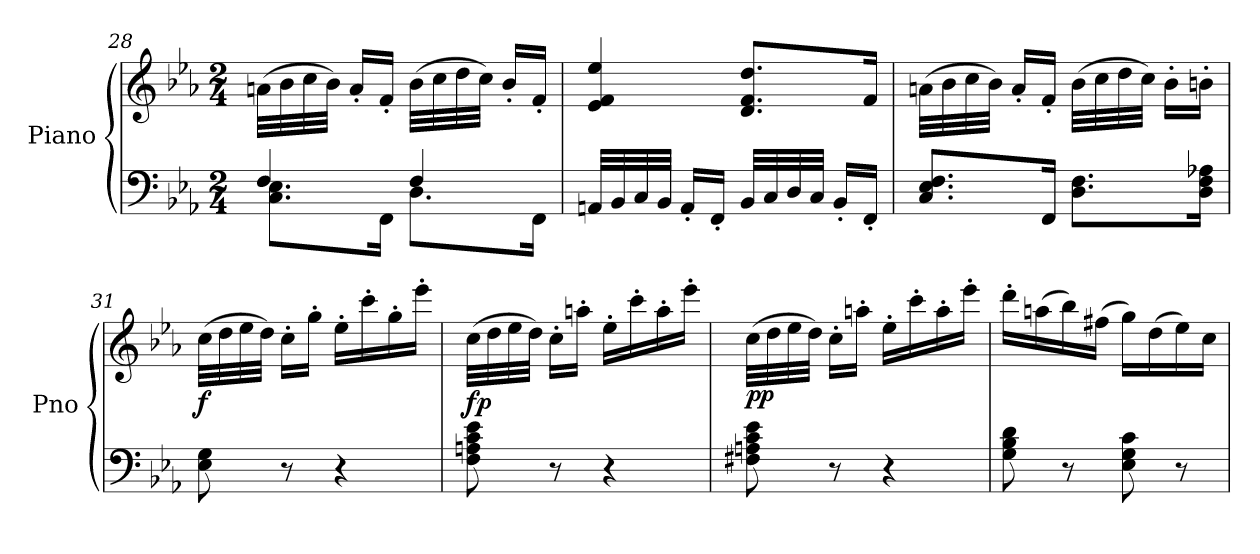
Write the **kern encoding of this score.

**kern	**kern	**dynam
*part1	*part1	*part1
*staff2	*staff1	*staff1/2
*I"Piano	*	*
*I'Pno	*	*
!!LO:LB:g=z
*clefF4	*clefG2	*
*k[b-e-a-]	*k[b-e-a-]	*
*E-:	*E-:	*
*M2/4	*M2/4	*
=28	=28	=28
*^	*	*
4F/	8.C\ 8.E-\L	(32an\LLL	.
.	.	32b-\	.
.	.	32cc\	.
.	.	32b-\JJJ)	.
.	.	16a'/LL	.
.	16FF\Jk	16f'/JJ	.
4F/	8.D\L	(32b-\LLL	.
.	.	32cc\	.
.	.	32dd\	.
.	.	32cc\JJJ)	.
.	.	16b-'/LL	.
.	16FF\Jk	16f'/JJ	.
*v	*v	*	*
=29	=29	=29
32AAn/LLL	4e-/ 4f/ 4ee-/	.
32BB-/	.	.
32C/	.	.
32BB-/JJJ	.	.
16AA'/LL	.	.
16FF'/JJ	.	.
32BB-/LLL	8.d/ 8.f/ 8.dd/L	.
32C/	.	.
32D/	.	.
32C/JJJ	.	.
16BB-'/LL	.	.
16FF'/JJ	16f/Jk	.
=30	=30	=30
8.C/ 8.E-/ 8.F/L	(32an\LLL	.
.	32b-\	.
.	32cc\	.
.	32b-\JJJ)	.
.	16a'/LL	.
16FF/Jk	16f'/JJ	.
8.D\ 8.F\L	(32b-\LLL	.
.	32cc\	.
.	32dd\	.
.	32cc\JJJ)	.
.	16b-'\LL	.
16D\ 16F\ 16A-X\Jk	16bn'\JJ	.
=31	=31	=31
!	!	!LO:DY:b
8E-\ 8G\	(32cc\LLL	f
.	32dd\	.
.	32ee-\	.
.	32dd\JJJ)	.
8r	16cc'\LL	.
.	16gg'\JJ	.
4r	16ee-'\LL	.
.	16ccc'\	.
.	16gg'\	.
.	16eee-'\JJ	.
!!LO:LB:g=z
=32	=32	=32
!	!	!LO:DY:b
8F\ 8An\ 8c\ 8e-\	(32cc\LLL	fp
.	32dd\	.
.	32ee-\	.
.	32dd\JJJ)	.
8r	16cc'\LL	.
.	16aan'\JJ	.
4r	16ee-'\LL	.
.	16ccc'\	.
.	16aa'\	.
.	16eee-'\JJ	.
=33	=33	=33
!	!	!LO:DY:b
8F#X\ 8An\ 8c\ 8e-\	(32cc\LLL	pp
.	32dd\	.
.	32ee-\	.
.	32dd\JJJ)	.
8r	16cc'\LL	.
.	16aan'\JJ	.
4r	16ee-'\LL	.
.	16ccc'\	.
.	16aa'\	.
.	16eee-'\JJ	.
=34	=34	=34
8G\ 8B-\ 8d\	16ddd'\LL	.
.	(16aan\	.
8r	16bb-\)	.
.	(16ff#X\JJ	.
8E-\ 8G\ 8c\	16gg\LL)	.
.	(16dd\	.
8r	16ee-\)	.
.	16cc\JJ	.
=	=	=
*-	*-	*-
